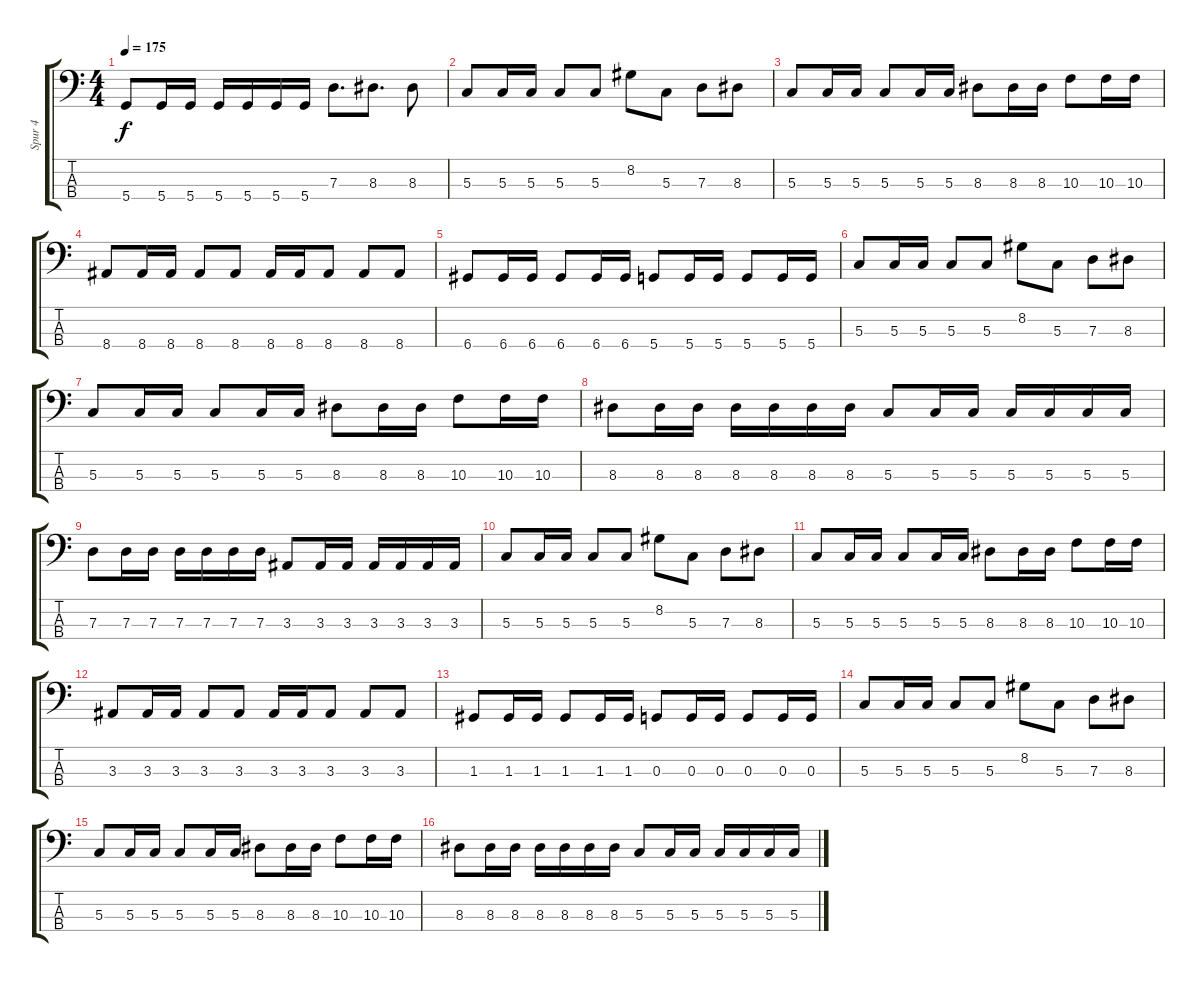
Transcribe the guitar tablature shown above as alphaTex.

\track ("Spur 4" "Spur 4") {instrument electricbasspick}
\staff {score tabs}
\tuning (F2 C2 G1 D1) {hide}
\ts (4 4)
\tempo 175
\clef f4
\ks c
5.4.8{dy f} 5.4.16 5.4.16 5.4.16 5.4.16 5.4.16 5.4.16 7.3.8{d} 8.3.8{d} 8.3.8 |
5.3.8 5.3.16 5.3.16 5.3.8 5.3.8 8.2.8 5.3.8 7.3.8 8.3.8 |
5.3.8 5.3.16 5.3.16 5.3.8 5.3.16 5.3.16 8.3.8 8.3.16 8.3.16 10.3.8 10.3.16 10.3.16 |
8.4.8 8.4.16 8.4.16 8.4.8 8.4.8 8.4.16 8.4.16 8.4.8 8.4.8 8.4.8 |
6.4.8 6.4.16 6.4.16 6.4.8 6.4.16 6.4.16 5.4.8 5.4.16 5.4.16 5.4.8 5.4.16 5.4.16 |
5.3.8 5.3.16 5.3.16 5.3.8 5.3.8 8.2.8 5.3.8 7.3.8 8.3.8 |
5.3.8 5.3.16 5.3.16 5.3.8 5.3.16 5.3.16 8.3.8 8.3.16 8.3.16 10.3.8 10.3.16 10.3.16 |
8.3.8 8.3.16 8.3.16 8.3.16 8.3.16 8.3.16 8.3.16 5.3.8 5.3.16 5.3.16 5.3.16 5.3.16 5.3.16 5.3.16 |
7.3.8 7.3.16 7.3.16 7.3.16 7.3.16 7.3.16 7.3.16 3.3.8 3.3.16 3.3.16 3.3.16 3.3.16 3.3.16 3.3.16 |
5.3.8 5.3.16 5.3.16 5.3.8 5.3.8 8.2.8 5.3.8 7.3.8 8.3.8 |
5.3.8 5.3.16 5.3.16 5.3.8 5.3.16 5.3.16 8.3.8 8.3.16 8.3.16 10.3.8 10.3.16 10.3.16 |
3.3.8 3.3.16 3.3.16 3.3.8 3.3.8 3.3.16 3.3.16 3.3.8 3.3.8 3.3.8 |
1.3.8 1.3.16 1.3.16 1.3.8 1.3.16 1.3.16 0.3.8 0.3.16 0.3.16 0.3.8 0.3.16 0.3.16 |
5.3.8 5.3.16 5.3.16 5.3.8 5.3.8 8.2.8 5.3.8 7.3.8 8.3.8 |
5.3.8 5.3.16 5.3.16 5.3.8 5.3.16 5.3.16 8.3.8 8.3.16 8.3.16 10.3.8 10.3.16 10.3.16 |
8.3.8 8.3.16 8.3.16 8.3.16 8.3.16 8.3.16 8.3.16 5.3.8 5.3.16 5.3.16 5.3.16 5.3.16 5.3.16 5.3.16
